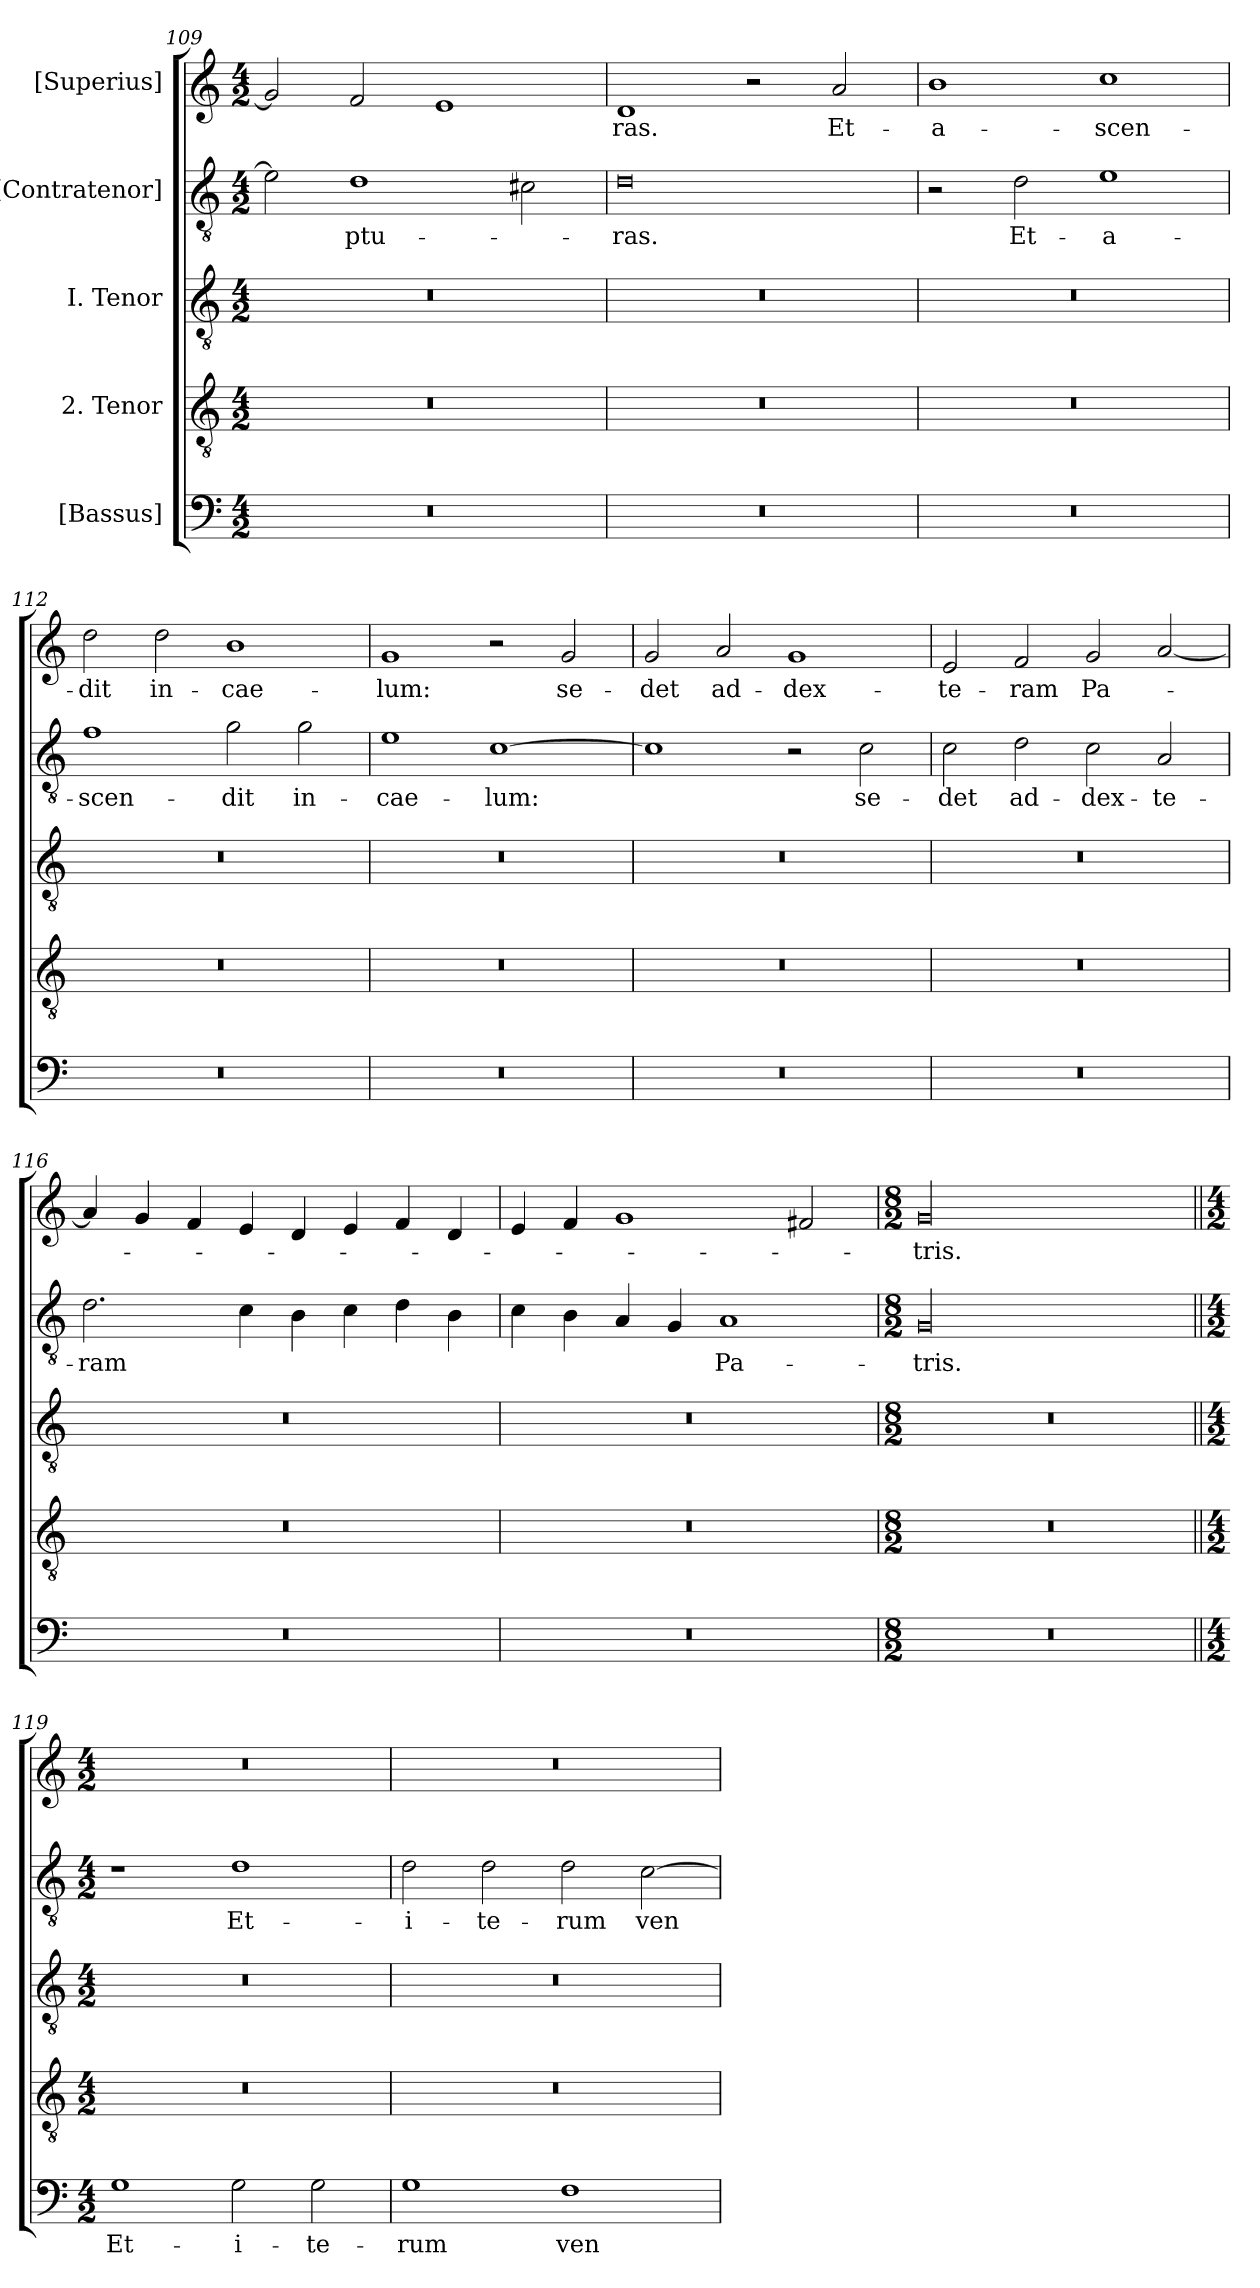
**kern	**text	**kern	**kern	**kern	**text	**kern	**text
*part5	*part5	*part4	*part3	*part2	*part2	*part1	*part1
*staff5	*staff5	*staff4	*staff3	*staff2	*staff2	*staff1	*staff1
*I"[Bassus]	*	*I"2. Tenor	*I"I. Tenor	*I"[Contratenor]	*	*I"[Superius]	*
*clefF4	*	*clefGv2	*clefGv2	*clefGv2	*	*clefG2	*
*k[]	*	*k[]	*k[]	*k[]	*	*k[]	*
*M4/2	*	*M4/2	*M4/2	*M4/2	*	*M4/2	*
=109	=109	=109	=109	=109	=109	=109	=109
0r	.	0r	0r	2e\]	.	2g/]	.
.	.	.	.	1d\	-ptu-	2f/	.
.	.	.	.	.	.	1e/	.
.	.	.	.	2c#X\	.	.	.
=110	=110	=110	=110	=110	=110	=110	=110
0r	.	0r	0r	0d\	-ras.	1d/	-ras.
.	.	.	.	.	.	2r	.
.	.	.	.	.	.	2a/	Et-
=111	=111	=111	=111	=111	=111	=111	=111
0r	.	0r	0r	2r	.	1b\	a-
.	.	.	.	2d\	Et-	.	.
.	.	.	.	1e\	a-	1cc\	-scen-
=112	=112	=112	=112	=112	=112	=112	=112
0r	.	0r	0r	1f\	-scen-	2dd\	-dit
.	.	.	.	.	.	2dd\	in-
.	.	.	.	2g\	-dit	1b\	cae-
.	.	.	.	2g\	in-	.	.
=113	=113	=113	=113	=113	=113	=113	=113
0r	.	0r	0r	1e\	cae-	1g/	-lum:
.	.	.	.	[1c\	-lum:	2r	.
.	.	.	.	.	.	2g/	se-
=114	=114	=114	=114	=114	=114	=114	=114
0r	.	0r	0r	1c\]	.	2g/	-det
.	.	.	.	.	.	2a/	ad-
.	.	.	.	2r	.	1g/	dex-
.	.	.	.	2c\	se-	.	.
=115	=115	=115	=115	=115	=115	=115	=115
0r	.	0r	0r	2c\	-det	2e/	-te-
.	.	.	.	2d\	ad-	2f/	-ram
.	.	.	.	2c\	dex-	2g/	Pa-
.	.	.	.	2A/	-te-	[2a/	.
=116	=116	=116	=116	=116	=116	=116	=116
0r	.	0r	0r	2.d\	-ram	4a/]	.
.	.	.	.	.	.	4g/	.
.	.	.	.	.	.	4f/	.
.	.	.	.	4c\	.	4e/	.
.	.	.	.	4B\	.	4d/	.
.	.	.	.	4c\	.	4e/	.
.	.	.	.	4d\	.	4f/	.
.	.	.	.	4B\	.	4d/	.
=117	=117	=117	=117	=117	=117	=117	=117
0r	.	0r	0r	4c\	.	4e/	.
.	.	.	.	4B\	.	4f/	.
.	.	.	.	4A/	.	1g/	.
.	.	.	.	4G/	.	.	.
.	.	.	.	1A/	Pa-	.	.
.	.	.	.	.	.	2f#X/	.
=118	=118	=118	=118	=118	=118	=118	=118
*M8/2	*	*M8/2	*M8/2	*M8/2	*	*M8/2	*
00r	.	00r	00r	00G/	-tris.	00g/	-tris.
=119||	=119||	=119||	=119||	=119||	=119||	=119||	=119||
*M4/2	*	*M4/2	*M4/2	*M4/2	*	*M4/2	*
1G\	Et-	0r	0r	1r	.	0r	.
2G\	i-	.	.	1d\	Et-	.	.
2G\	-te-	.	.	.	.	.	.
=120	=120	=120	=120	=120	=120	=120	=120
1G\	-rum	0r	0r	2d\	i-	0r	.
.	.	.	.	2d\	-te-	.	.
1F\	ven-	.	.	2d\	-rum	.	.
.	.	.	.	[2c\	ven-	.	.
=	=	=	=	=	=	=	=
*-	*-	*-	*-	*-	*-	*-	*-
